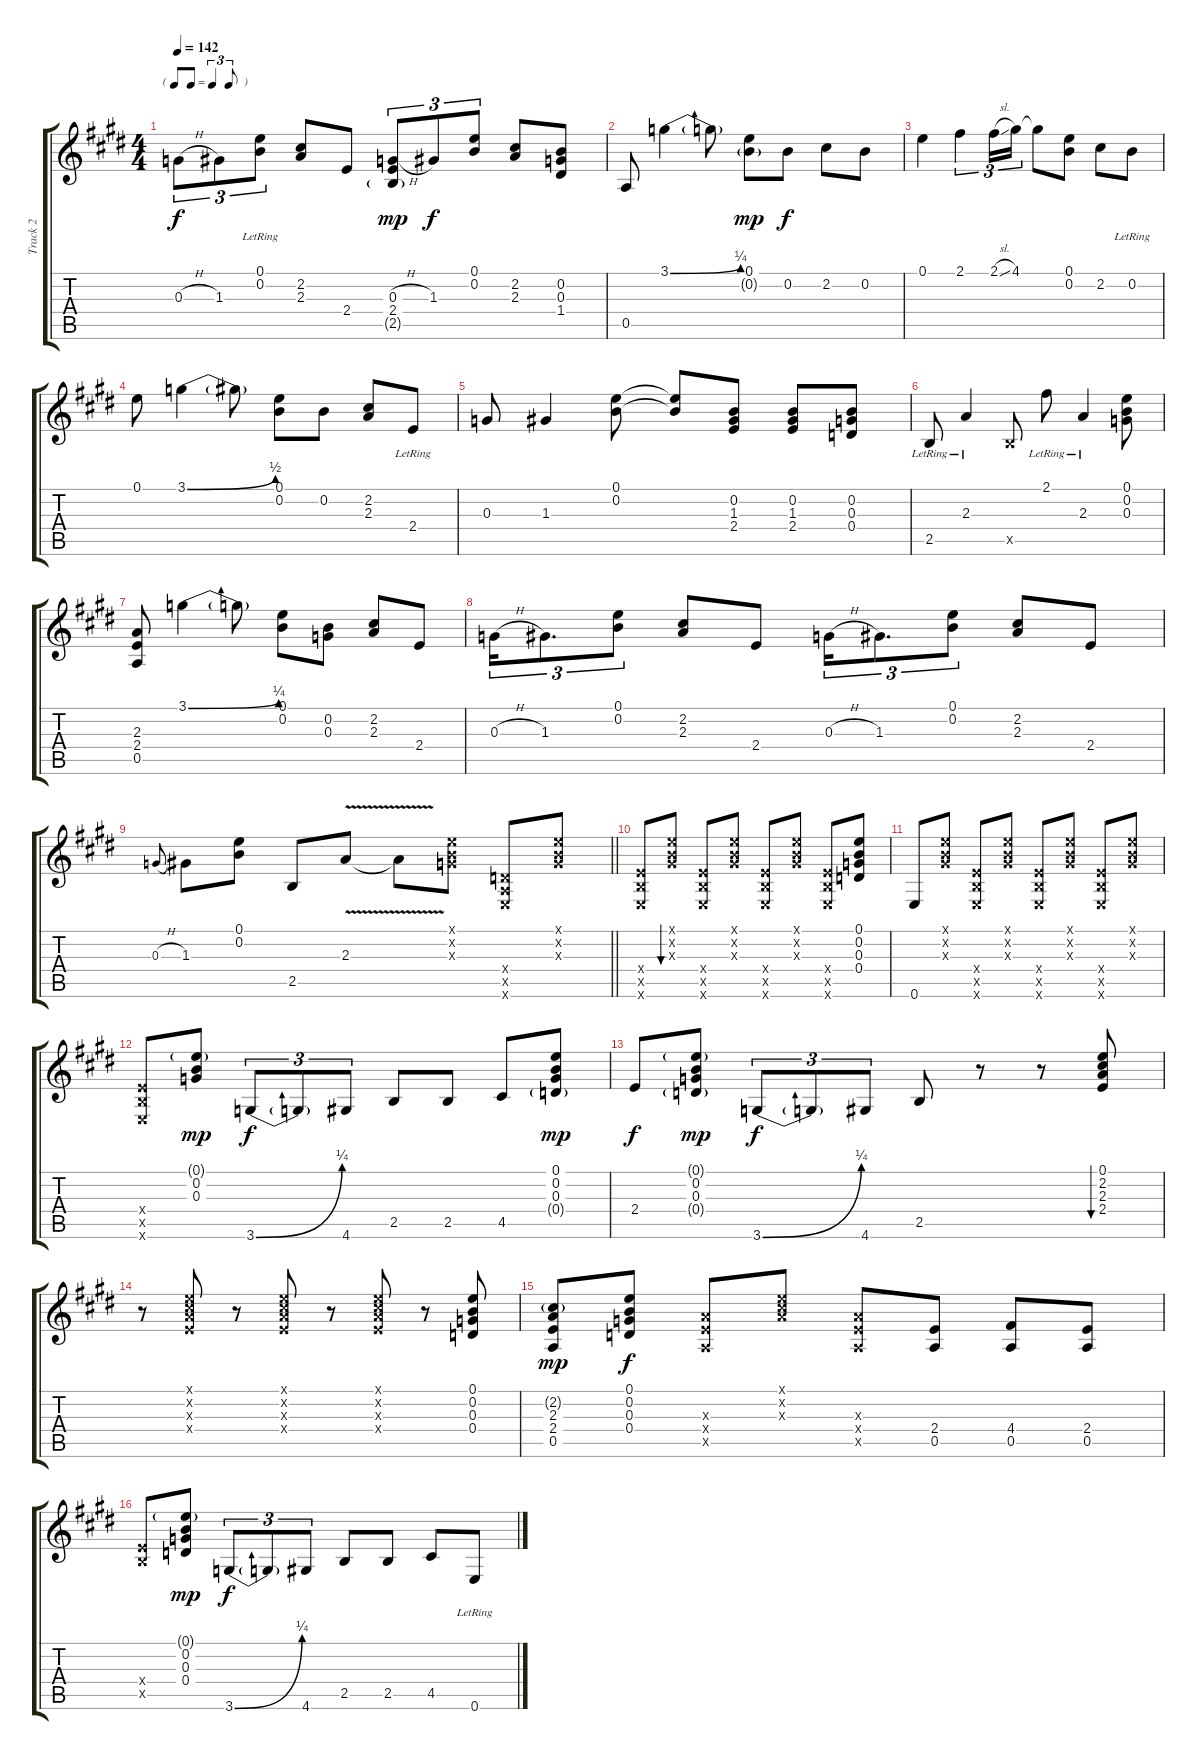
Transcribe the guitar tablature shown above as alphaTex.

\track ("Track 2" "Track 2") {instrument electricguitarclean}
\staff {score tabs}
\tuning (E4 B3 G3 D3 A2 E2) {hide}
\ts (4 4)
\tf triplet8th
\tempo 142
\clef g2
\ks e
0.3{h}.8{tu (3 2) dy f} 1.3.8{tu (3 2)} (0.1{lr} 0.2{lr}).8{tu (3 2)} (2.2 2.3).8 2.4.8 (0.3{h} 2.4 2.5{g}).8{tu (3 2) dy mp} 1.3.8{tu (3 2) dy f} (0.1 0.2).8{tu (3 2)} (2.2 2.3).8 (0.2 0.3 1.4).8 |
0.5.8 3.1{be (bend 0 0 60 1)}.4 3.1{t}.8 (0.1 0.2{g}).8{dy mp} 0.2.8{dy f} 2.2.8 0.2.8 |
0.1.4 2.1.4{tu (3 2)} 2.1{sl}.16{tu (3 2)} 4.1.16{tu (3 2)} 4.1{t}.8 (0.1 0.2).8 2.2.8 0.2{lr}.8 |
0.1.8 3.1{be (bend 0 0 60 2)}.4 3.1{t}.8 (0.1 0.2).8 0.2.8 (2.2 2.3).8 2.4{lr}.8 |
0.3.8 1.3.4 (0.1 0.2).8 (0.1{t} 0.2{t}).8 (0.2 1.3 2.4).8 (0.2 1.3 2.4).8 (0.2 0.3 0.4).8 |
2.5{lr}.8 2.3{lr}.4 2.5{x}.8 2.1{lr}.8 2.3{lr}.4 (0.1 0.2 0.3).8 |
(2.3 2.4 0.5).8 3.1{be (bend 0 0 60 1)}.4 3.1{t}.8 (0.1 0.2).8 (0.2 0.3).8 (2.2 2.3).8 2.4.8 |
0.3{h}.16{tu (3 2)} 1.3.8{d tu (3 2)} (0.1 0.2).8{tu (3 2)} (2.2 2.3).8 2.4.8 0.3{h}.16{tu (3 2)} 1.3.8{d tu (3 2)} (0.1 0.2).8{tu (3 2)} (2.2 2.3).8 2.4.8 |
\barLineRight lightlight
0.3{h}.8{gr onbeat} 1.3.8 (0.1 0.2).8 2.5.8 2.3{v}.8 2.3{t}.8 (0.1{x} 0.2{x} 0.3{x}).8 (0.4{x} 0.5{x} 0.6{x}).8 (0.1{x} 0.2{x} 0.3{x}).8 |
(2.4{x} 2.5{x} 0.6{x}).8 (0.1{x} 0.2{x} 1.3{x}).8{bu 60} (2.4{x} 2.5{x} 0.6{x}).8 (0.1{x} 0.2{x} 1.3{x}).8 (2.4{x} 2.5{x} 0.6{x}).8 (0.1{x} 0.2{x} 1.3{x}).8 (2.4{x} 2.5{x} 0.6{x}).8 (0.1 0.2 0.3 0.4).8 |
0.6.8 (0.1{x} 0.2{x} 1.3{x}).8 (2.4{x} 2.5{x} 0.6{x}).8 (0.1{x} 0.2{x} 1.3{x}).8 (2.4{x} 2.5{x} 0.6{x}).8 (0.1{x} 0.2{x} 1.3{x}).8 (2.4{x} 2.5{x} 0.6{x}).8 (0.1{x} 0.2{x} 1.3{x}).8 |
(2.4{x} 2.5{x} 0.6{x}).8 (0.1{g} 0.2 0.3).8{dy mp} 3.6{be (bend 0 0 60 1)}.8{tu (3 2) dy f} 3.6{t}.8{tu (3 2)} 4.6.8{tu (3 2)} 2.5.8 2.5.8 4.5.8 (0.1 0.2 0.3 0.4{g}).8{dy mp} |
2.4.8{dy f} (0.1{g} 0.2 0.3 0.4{g}).8{dy mp} 3.6{be (bend 0 0 60 1)}.8{tu (3 2) dy f} 3.6{t}.8{tu (3 2)} 4.6.8{tu (3 2)} 2.5.8 r.8 r.8 (0.1 2.2 2.3 2.4).8{bu 60} |
r.8 (0.1{x} 2.2{x} 2.3{x} 2.4{x}).8 r.8 (0.1{x} 2.2{x} 2.3{x} 2.4{x}).8 r.8 (0.1{x} 2.2{x} 2.3{x} 2.4{x}).8 r.8 (0.1 0.2 0.3 0.4).8 |
(2.2{g} 2.3 2.4 0.5).8{dy mp} (0.1 0.2 0.3 0.4).8{dy f} (2.3{x} 2.4{x} 0.5{x}).8 (0.1{x} 2.2{x} 2.3{x}).8 (2.3{x} 2.4{x} 0.5{x}).8 (2.4 0.5).8 (4.4 0.5).8 (2.4 0.5).8 |
(2.4{x} 2.5{x}).8 (0.1{g} 0.2 0.3 0.4).8{dy mp} 3.6{be (bend 0 0 60 1)}.8{tu (3 2) dy f} 3.6{t}.8{tu (3 2)} 4.6.8{tu (3 2)} 2.5.8 2.5.8 4.5.8 0.6{lr}.8
